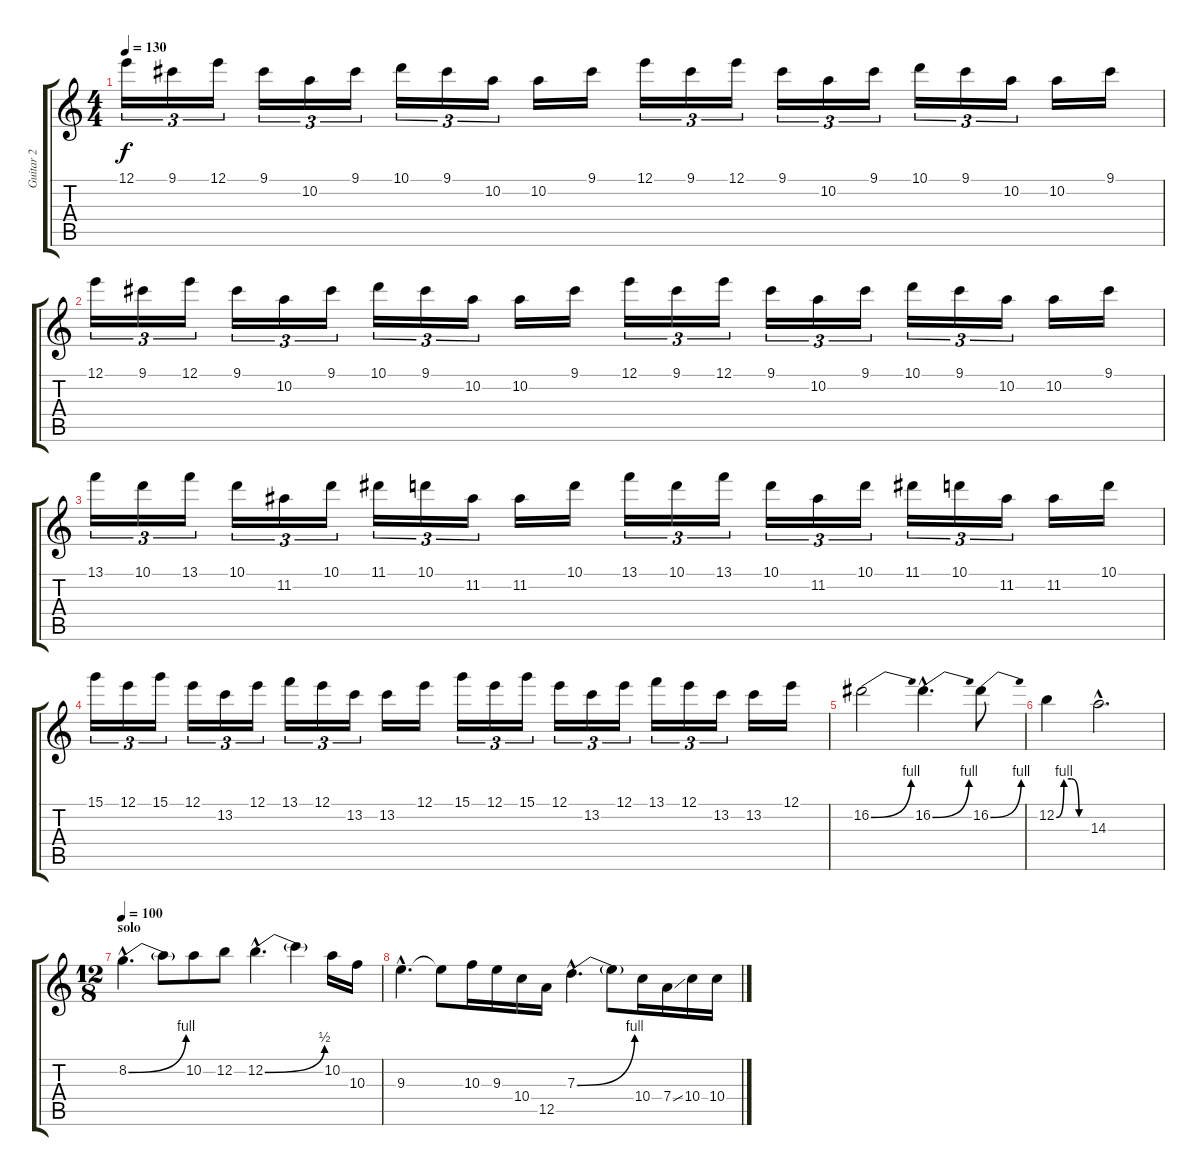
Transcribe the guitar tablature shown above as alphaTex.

\track ("Guitar 2" "Guitar 2") {instrument overdrivenguitar}
\staff {score tabs}
\tuning (E4 B3 G3 D3 A2 D2) {hide}
\ts (4 4)
\tempo 130
\clef g2
\ks c
12.1.16{tu (3 2) dy f} 9.1.16{tu (3 2)} 12.1.16{tu (3 2)} 9.1.16{tu (3 2)} 10.2.16{tu (3 2)} 9.1.16{tu (3 2)} 10.1.16{tu (3 2)} 9.1.16{tu (3 2)} 10.2.16{tu (3 2)} 10.2.16 9.1.16 12.1.16{tu (3 2)} 9.1.16{tu (3 2)} 12.1.16{tu (3 2)} 9.1.16{tu (3 2)} 10.2.16{tu (3 2)} 9.1.16{tu (3 2)} 10.1.16{tu (3 2)} 9.1.16{tu (3 2)} 10.2.16{tu (3 2)} 10.2.16 9.1.16 |
12.1.16{tu (3 2)} 9.1.16{tu (3 2)} 12.1.16{tu (3 2)} 9.1.16{tu (3 2)} 10.2.16{tu (3 2)} 9.1.16{tu (3 2)} 10.1.16{tu (3 2)} 9.1.16{tu (3 2)} 10.2.16{tu (3 2)} 10.2.16 9.1.16 12.1.16{tu (3 2)} 9.1.16{tu (3 2)} 12.1.16{tu (3 2)} 9.1.16{tu (3 2)} 10.2.16{tu (3 2)} 9.1.16{tu (3 2)} 10.1.16{tu (3 2)} 9.1.16{tu (3 2)} 10.2.16{tu (3 2)} 10.2.16 9.1.16 |
13.1.16{tu (3 2)} 10.1.16{tu (3 2)} 13.1.16{tu (3 2)} 10.1.16{tu (3 2)} 11.2.16{tu (3 2)} 10.1.16{tu (3 2)} 11.1.16{tu (3 2)} 10.1.16{tu (3 2)} 11.2.16{tu (3 2)} 11.2.16 10.1.16 13.1.16{tu (3 2)} 10.1.16{tu (3 2)} 13.1.16{tu (3 2)} 10.1.16{tu (3 2)} 11.2.16{tu (3 2)} 10.1.16{tu (3 2)} 11.1.16{tu (3 2)} 10.1.16{tu (3 2)} 11.2.16{tu (3 2)} 11.2.16 10.1.16 |
15.1.16{tu (3 2)} 12.1.16{tu (3 2)} 15.1.16{tu (3 2)} 12.1.16{tu (3 2)} 13.2.16{tu (3 2)} 12.1.16{tu (3 2)} 13.1.16{tu (3 2)} 12.1.16{tu (3 2)} 13.2.16{tu (3 2)} 13.2.16 12.1.16 15.1.16{tu (3 2)} 12.1.16{tu (3 2)} 15.1.16{tu (3 2)} 12.1.16{tu (3 2)} 13.2.16{tu (3 2)} 12.1.16{tu (3 2)} 13.1.16{tu (3 2)} 12.1.16{tu (3 2)} 13.2.16{tu (3 2)} 13.2.16 12.1.16 |
16.2{be (bend 0 0 60 4)}.2 16.2{be (bend 0 0 60 4) hac}.4{d} 16.2{be (bend 0 0 60 4)}.8 |
12.2{be (custom 0 0 15 4 30 4 45 0 60 0)}.4 14.3{hac}.2{d} |
\ts (12 8)
\section ("" "solo")
\tempo 100
8.2{be (bend 0 0 60 4) hac}.4{d} 8.2{t}.8 10.2.8 12.2.8 12.2{be (bend 0 0 60 2) hac}.4{d} 12.2{t}.4 10.2.16 10.3.16 |
9.3{hac}.4{d} 9.3{t}.8 10.3.16 9.3.16 10.4.16 12.5.16 7.3{be (bend 0 0 60 4) hac}.4{d} 7.3{t}.8 10.4.16 7.4{ss}.16 10.4.16 10.4.16
